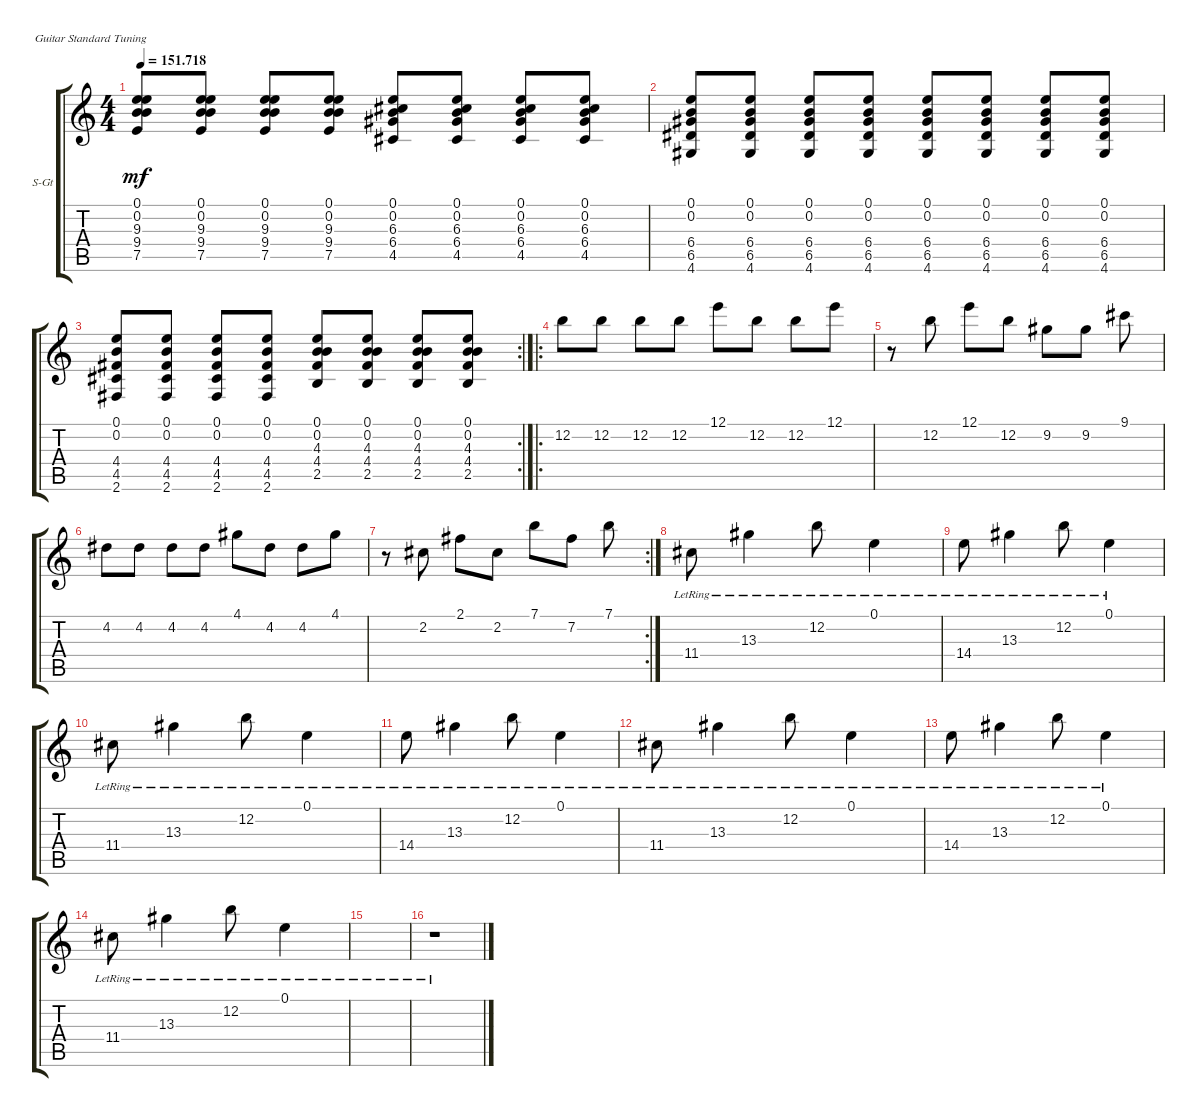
\defaultSystemsLayout 4
\bracketExtendMode groupsimilarinstruments
\firstSystemTrackNameOrientation horizontal
\otherSystemsTrackNameOrientation horizontal
\track ("Steel Guitar" "S-Gt") {instrument acousticguitarsteel}
\staff {score tabs}
\tuning (E4 B3 G3 D3 A2 E2)
\ts (4 4)
\tempo
151.718
\accidentals auto
\clef g2
\ottava regular
\simile none
\ks c
(9.4 9.3 0.2 0.1 7.5).8{dy mf} (9.4 9.3 0.2 0.1 7.5).8 (9.4 9.3 0.2 0.1 7.5).8 (9.4 9.3 0.2 0.1 7.5).8 (4.5 6.4 6.3 0.2 0.1).8 (4.5 6.4 6.3 0.2 0.1).8 (4.5 6.4 6.3 0.2 0.1).8 (4.5 6.4 6.3 0.2 0.1).8 |
(4.6 6.5 6.4 0.2 0.1).8 (4.6 6.5 6.4 0.2 0.1).8 (4.6 6.5 6.4 0.1 0.2).8 (4.6 6.5 6.4 0.2 0.1).8 (4.6 6.5 6.4 0.1 0.2).8 (4.6 6.5 6.4 0.2 0.1).8 (4.6 6.5 6.4 0.1 0.2).8 (4.6 6.5 6.4 0.2 0.1).8 |
\rc 2
(2.6 4.5 4.4 0.1 0.2).8 (2.6 4.5 4.4 0.2 0.1).8 (2.6 4.5 4.4 0.2 0.1).8 (2.6 4.5 4.4 0.1 0.2).8 (2.5 4.4 4.3 0.2 0.1).8 (2.5 4.4 4.3 0.2 0.1).8 (2.5 4.4 4.3 0.2 0.1).8 (2.5 4.4 4.3 0.2 0.1).8 |
\ro
12.2.8 12.2.8 12.2.8 12.2.8 12.1.8 12.2.8 12.2.8 12.1.8 |
r.8 12.2.8 12.1.8 12.2.8 9.2.8 9.2.8 9.1.8 |
4.2.8 4.2.8 4.2.8 4.2.8 4.1.8 4.2.8 4.2.8 4.1.8 |
\rc 2
r.8 2.2.8 2.1.8 2.2.8 7.1.8 7.2.8 7.1.8 |
11.4{lr}.8 13.3{lr}.4 12.2{lr}.8 0.1{lr}.4 |
14.4{lr}.8 13.3{lr}.4 12.2{lr}.8 0.1{lr}.4 |
11.4{lr}.8 13.3{lr}.4 12.2{lr}.8 0.1{lr}.4 |
14.4{lr}.8 13.3{lr}.4 12.2{lr}.8 0.1{lr}.4 |
11.4{lr}.8 13.3{lr}.4 12.2{lr}.8 0.1{lr}.4 |
14.4{lr}.8 13.3{lr}.4 12.2{lr}.8 0.1{lr}.4 |
11.4{lr}.8 13.3{lr}.4 12.2{lr}.8 0.1{lr}.4 |
|
r.1
